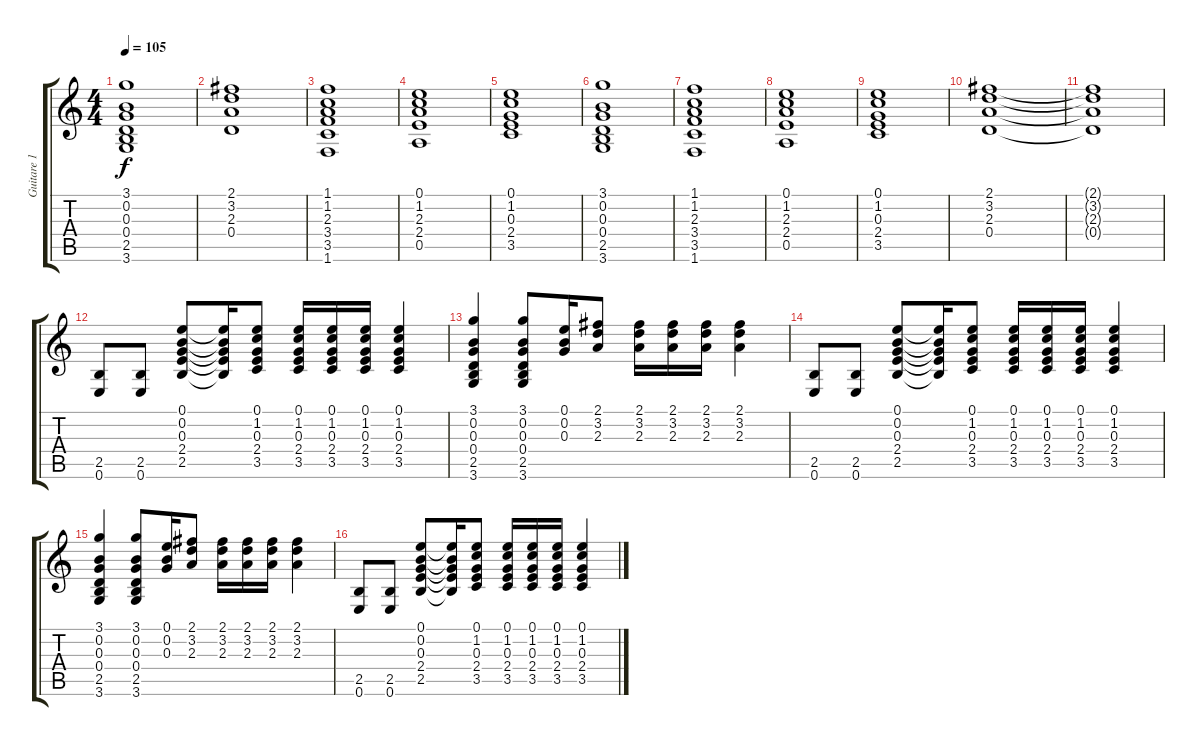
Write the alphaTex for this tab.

\track ("Guitare 1" "Guitare 1") {instrument electricguitarjazz}
\staff {score tabs}
\tuning (E4 B3 G3 D3 A2 E2) {hide}
\ts (4 4)
\tempo 105
\clef g2
\ks c
(3.1 0.2 0.3 0.4 2.5 3.6).1{dy f} |
(2.1 3.2 2.3 0.4).1 |
(1.1 1.2 2.3 3.4 3.5 1.6).1 |
(0.1 1.2 2.3 2.4 0.5).1 |
(0.1 1.2 0.3 2.4 3.5).1 |
(3.1 0.2 0.3 0.4 2.5 3.6).1 |
(1.1 1.2 2.3 3.4 3.5 1.6).1 |
(0.1 1.2 2.3 2.4 0.5).1 |
(0.1 1.2 0.3 2.4 3.5).1 |
(2.1 3.2 2.3 0.4).1 |
(2.1{t} 3.2{t} 2.3{t} 0.4{t}).1 |
(2.5 0.6).8 (2.5 0.6).8 (0.1 0.2 0.3 2.4 2.5).8 (0.1{t} 0.2{t} 0.3{t} 2.4{t} 2.5{t}).16 (0.1 1.2 0.3 2.4 3.5).8 (0.1 1.2 0.3 2.4 3.5).16 (0.1 1.2 0.3 2.4 3.5).16 (0.1 1.2 0.3 2.4 3.5).16 (0.1 1.2 0.3 2.4 3.5).4 |
(3.1 0.2 0.3 0.4 2.5 3.6).4 (3.1 0.2 0.3 0.4 2.5 3.6).8 (0.1 0.2 0.3).16 (2.1 3.2 2.3).8 (2.1 3.2 2.3).16 (2.1 3.2 2.3).16 (2.1 3.2 2.3).16 (2.1 3.2 2.3).4 |
(2.5 0.6).8 (2.5 0.6).8 (0.1 0.2 0.3 2.4 2.5).8 (0.1{t} 0.2{t} 0.3{t} 2.4{t} 2.5{t}).16 (0.1 1.2 0.3 2.4 3.5).8 (0.1 1.2 0.3 2.4 3.5).16 (0.1 1.2 0.3 2.4 3.5).16 (0.1 1.2 0.3 2.4 3.5).16 (0.1 1.2 0.3 2.4 3.5).4 |
(3.1 0.2 0.3 0.4 2.5 3.6).4 (3.1 0.2 0.3 0.4 2.5 3.6).8 (0.1 0.2 0.3).16 (2.1 3.2 2.3).8 (2.1 3.2 2.3).16 (2.1 3.2 2.3).16 (2.1 3.2 2.3).16 (2.1 3.2 2.3).4 |
(2.5 0.6).8 (2.5 0.6).8 (0.1 0.2 0.3 2.4 2.5).8 (0.1{t} 0.2{t} 0.3{t} 2.4{t} 2.5{t}).16 (0.1 1.2 0.3 2.4 3.5).8 (0.1 1.2 0.3 2.4 3.5).16 (0.1 1.2 0.3 2.4 3.5).16 (0.1 1.2 0.3 2.4 3.5).16 (0.1 1.2 0.3 2.4 3.5).4
